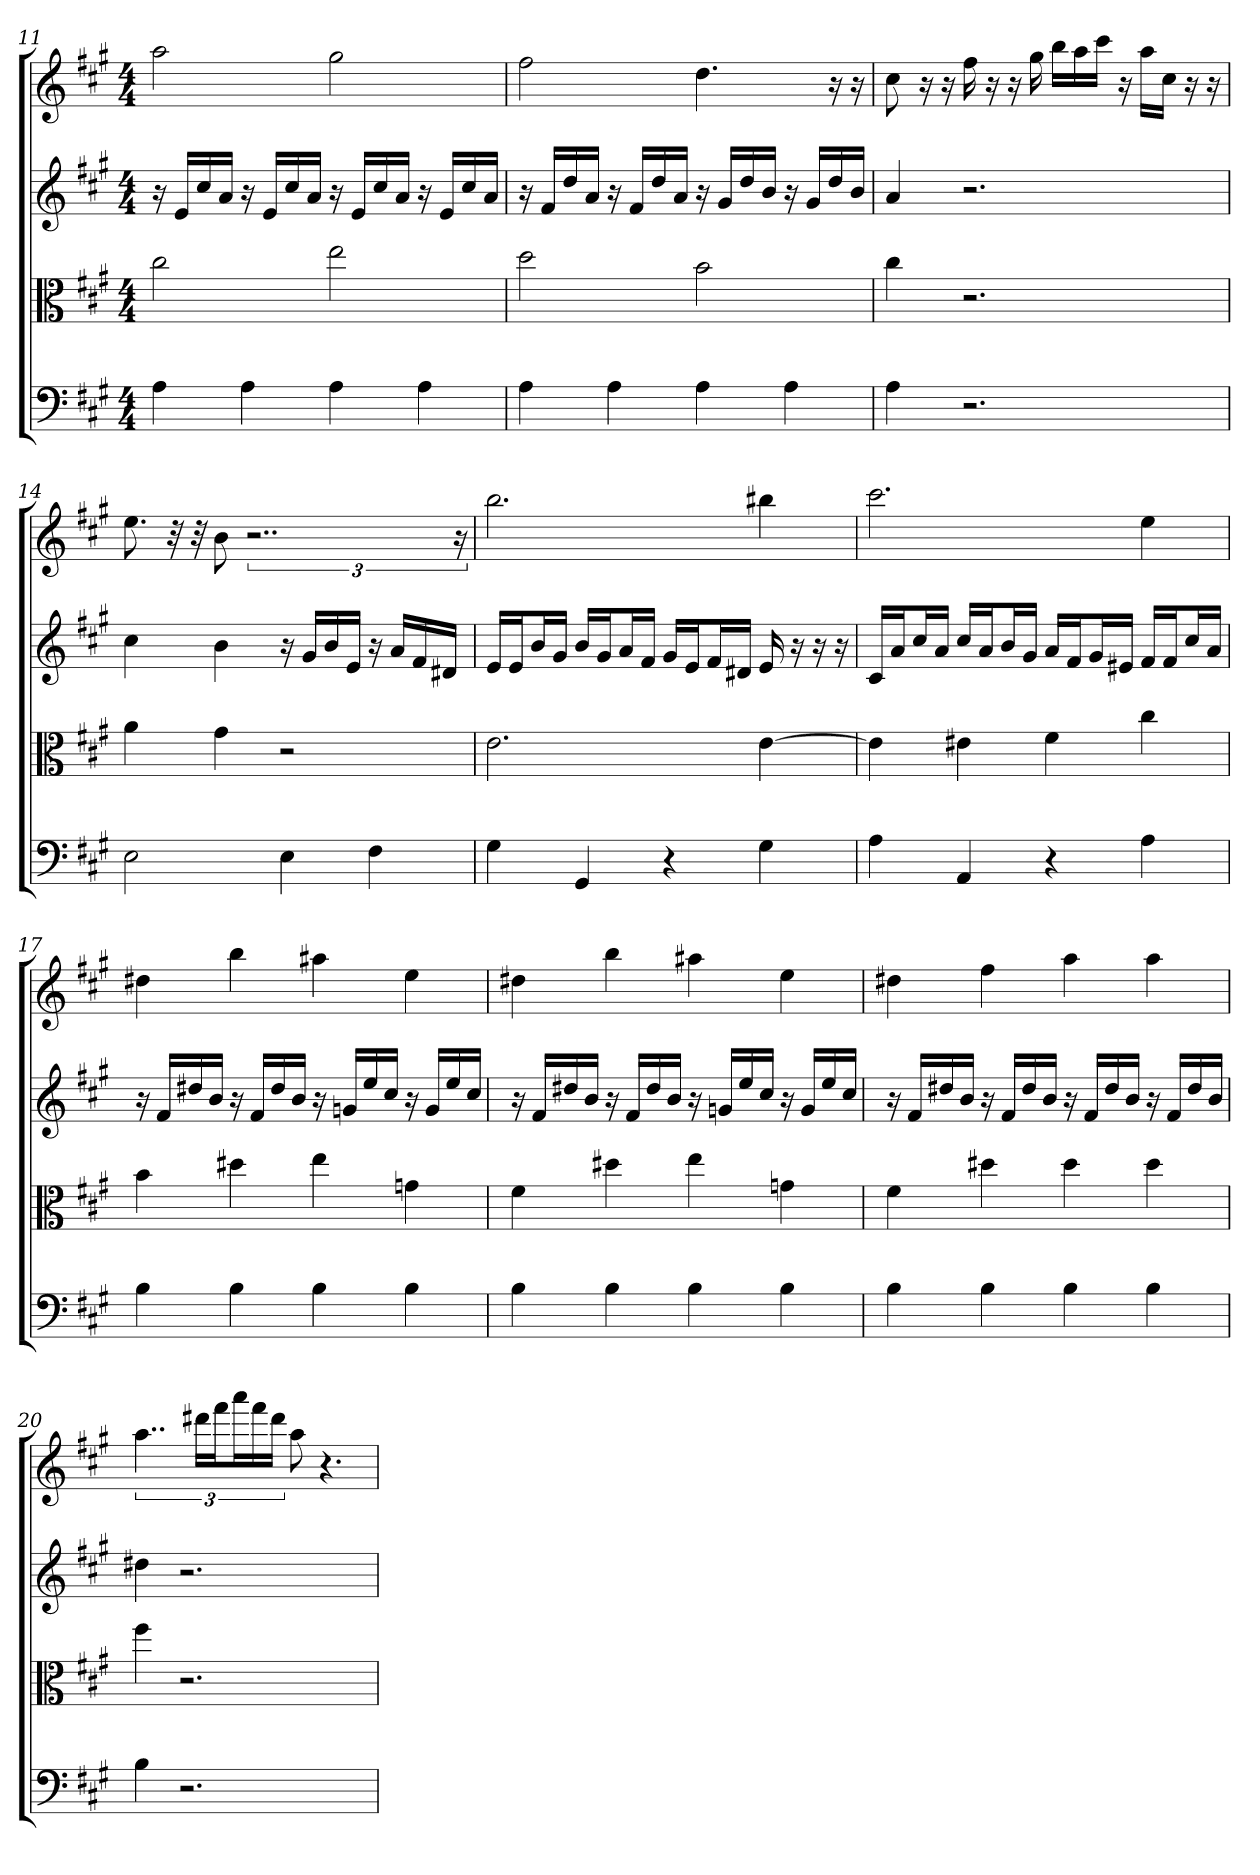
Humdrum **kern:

**kern	**kern	**kern	**kern
*part4	*part3	*part2	*part1
*staff4	*staff3	*staff2	*staff1
*clefF4	*clefC3	*clefG2	*clefG2
*k[f#c#g#]	*k[f#c#g#]	*k[f#c#g#]	*k[f#c#g#]
*A:	*A:	*A:	*A:
*M4/4	*M4/4	*M4/4	*M4/4
=11	=11	=11	=11
4A	2cc#	16r	2aa
.	.	16e/LL	.
.	.	16cc#/	.
.	.	16a/JJ	.
4A	.	16r	.
.	.	16e/LL	.
.	.	16cc#/	.
.	.	16a/JJ	.
4A	2ee	16r	2gg#
.	.	16e/LL	.
.	.	16cc#/	.
.	.	16a/JJ	.
4A	.	16r	.
.	.	16e/LL	.
.	.	16cc#/	.
.	.	16a/JJ	.
=12	=12	=12	=12
4A	2dd	16r	2ff#
.	.	16f#/LL	.
.	.	16dd/	.
.	.	16a/JJ	.
4A	.	16r	.
.	.	16f#/LL	.
.	.	16dd/	.
.	.	16a/JJ	.
4A	2b	16r	4.dd
.	.	16g#/LL	.
.	.	16dd/	.
.	.	16b/JJ	.
4A	.	16r	.
.	.	16g#/LL	.
.	.	16dd/	16r
.	.	16b/JJ	16r
=13	=13	=13	=13
4A	4cc#	4a	8cc#
.	.	.	16r
.	.	.	16r
2.r	2.r	2.r	16ff#
.	.	.	16r
.	.	.	16r
.	.	.	16gg#
.	.	.	16bb\LL
.	.	.	16aa\
.	.	.	16ccc#\JJ
.	.	.	16r
.	.	.	16aa\LL
.	.	.	16cc#\JJ
.	.	.	16r
.	.	.	16r
=14	=14	=14	=14
2E	4a	4cc#	8.ee
.	.	.	32r
.	.	.	32r
.	4g#	4b	8b
.	.	.	3..r
4E	2r	16r	.
.	.	16g#/LL	.
.	.	16b/	.
.	.	16e/JJ	.
4F#	.	16r	.
.	.	16a/LL	.
.	.	16f#/	.
.	.	16d#X/JJ	.
.	.	.	24r
=15	=15	=15	=15
4G#	2.e	16e/LL	2.bb
.	.	16e/J	.
.	.	16b/L	.
.	.	16g#/JJ	.
4GG#	.	16b/LL	.
.	.	16g#/J	.
.	.	16a/L	.
.	.	16f#/JJ	.
4r	.	16g#/LL	.
.	.	16e/J	.
.	.	16f#/L	.
.	.	16d#X/JJ	.
4G#	[4e	16e	4bb#X
.	.	16r	.
.	.	16r	.
.	.	16r	.
=16	=16	=16	=16
4A	4e]	16c#/LL	2.ccc#
.	.	16a/J	.
.	.	16cc#/L	.
.	.	16a/JJ	.
4AA	4e#X	16cc#/LL	.
.	.	16a/J	.
.	.	16b/L	.
.	.	16g#/JJ	.
4r	4f#	16a/LL	.
.	.	16f#/J	.
.	.	16g#/L	.
.	.	16e#X/JJ	.
4A	4cc#	16f#/LL	4ee
.	.	16f#/J	.
.	.	16cc#/L	.
.	.	16a/JJ	.
=17	=17	=17	=17
4B	4b	16r	4dd#X
.	.	16f#/LL	.
.	.	16dd#X/	.
.	.	16b/JJ	.
4B	4dd#X	16r	4bb
.	.	16f#/LL	.
.	.	16dd#/	.
.	.	16b/JJ	.
4B	4ee	16r	4aa#X
.	.	16gn/LL	.
.	.	16ee/	.
.	.	16cc#/JJ	.
4B	4gn	16r	4ee
.	.	16g/LL	.
.	.	16ee/	.
.	.	16cc#/JJ	.
=18	=18	=18	=18
4B	4f#	16r	4dd#X
.	.	16f#/LL	.
.	.	16dd#X/	.
.	.	16b/JJ	.
4B	4dd#X	16r	4bb
.	.	16f#/LL	.
.	.	16dd#/	.
.	.	16b/JJ	.
4B	4ee	16r	4aa#X
.	.	16gn/LL	.
.	.	16ee/	.
.	.	16cc#/JJ	.
4B	4gn	16r	4ee
.	.	16g/LL	.
.	.	16ee/	.
.	.	16cc#/JJ	.
=19	=19	=19	=19
4B	4f#	16r	4dd#X
.	.	16f#/LL	.
.	.	16dd#X/	.
.	.	16b/JJ	.
4B	4dd#X	16r	4ff#
.	.	16f#/LL	.
.	.	16dd#/	.
.	.	16b/JJ	.
4B	4dd#	16r	4aa
.	.	16f#/LL	.
.	.	16dd#/	.
.	.	16b/JJ	.
4B	4dd#	16r	4aa
.	.	16f#/LL	.
.	.	16dd#/	.
.	.	16b/JJ	.
=20	=20	=20	=20
4B	4ff#	4dd#X	6..aa
2.r	2.r	2.r	.
.	.	.	24ddd#X\LL
.	.	.	24fff#\J
.	.	.	24aaa\L
.	.	.	24fff#\
.	.	.	24ddd#\JJ
.	.	.	8aa
.	.	.	4.r
=	=	=	=
*-	*-	*-	*-
